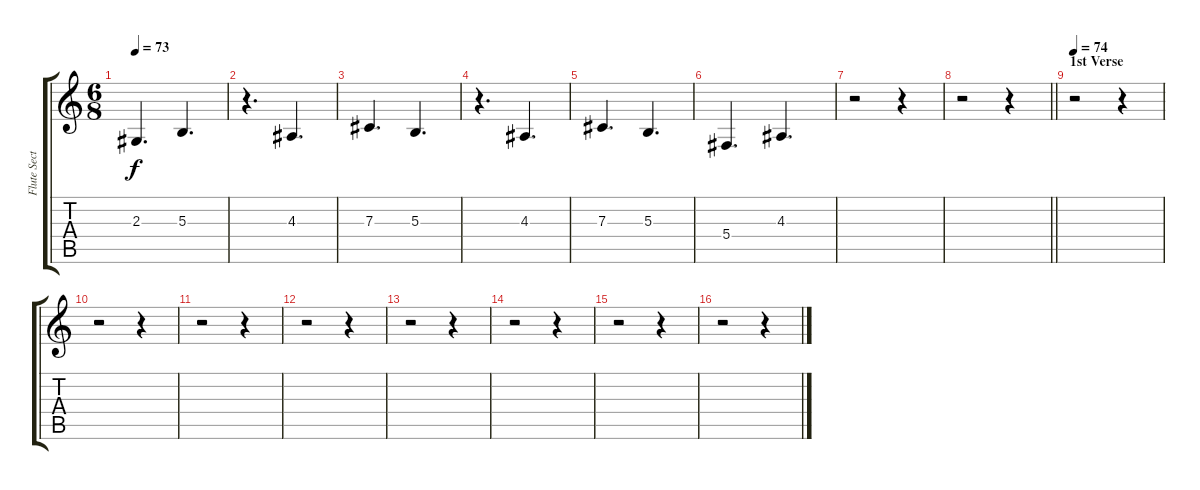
\track ("Flute Section (SF Symphony)" "Flute Sect") {instrument flute}
\staff {score tabs}
\tuning (Eb4 Bb3 Gb3 Db3 Ab2 Eb2) {hide}
\ts (6 8)
\tempo 73
\clef g2
\ks c
2.3.4{d dy f} 5.3.4{d} |
r.4{d} 4.3.4{d} |
7.3.4{d} 5.3.4{d} |
r.4{d} 4.3.4{d} |
7.3.4{d} 5.3.4{d} |
5.4.4{d} 4.3.4{d} |
r.2 r.4 |
\barLineRight lightlight
r.2 r.4 |
\section ("" "1st Verse")
\tempo 74
r.2 r.4 |
r.2 r.4 |
r.2 r.4 |
r.2 r.4 |
r.2 r.4 |
r.2 r.4 |
r.2 r.4 |
r.2 r.4
